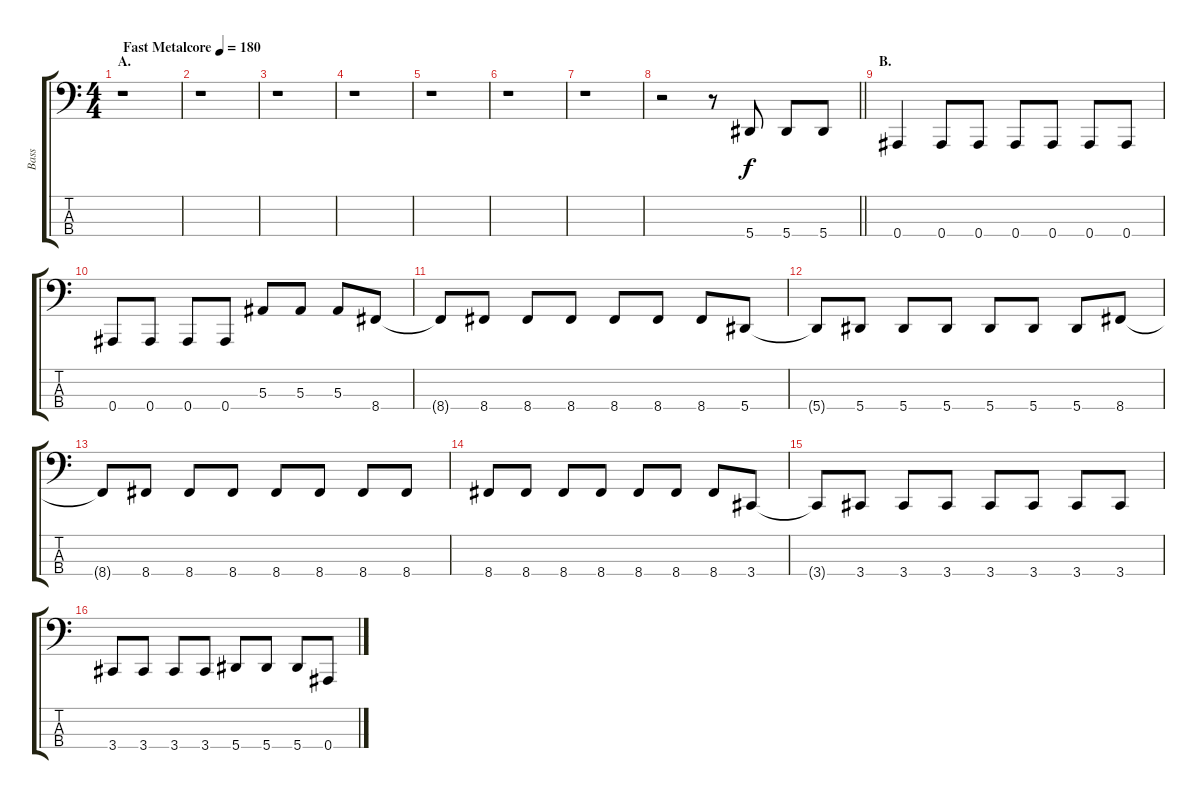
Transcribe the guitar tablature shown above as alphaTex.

\track ("Bass" "Bass") {instrument electricbasspick}
\staff {score tabs}
\tuning (Eb2 Bb1 F1 Bb0) {hide}
\ts (4 4)
\section ("" "A.")
\tempo (180 "Fast Metalcore")
\clef f4
\ks c
r.1{dy f instrument electricbasspick} |
r.1 |
r.1 |
r.1 |
r.1 |
r.1 |
r.1 |
\barLineRight lightlight
r.2 r.8 5.4.8 5.4.8 5.4.8 |
\section ("" "B.")
0.4.4 0.4.8 0.4.8 0.4.8 0.4.8 0.4.8 0.4.8 |
0.4.8 0.4.8 0.4.8 0.4.8 5.3.8 5.3.8 5.3.8 8.4.8 |
8.4{t}.8 8.4.8 8.4.8 8.4.8 8.4.8 8.4.8 8.4.8 5.4.8 |
5.4{t}.8 5.4.8 5.4.8 5.4.8 5.4.8 5.4.8 5.4.8 8.4.8 |
8.4{t}.8 8.4.8 8.4.8 8.4.8 8.4.8 8.4.8 8.4.8 8.4.8 |
8.4.8 8.4.8 8.4.8 8.4.8 8.4.8 8.4.8 8.4.8 3.4.8 |
3.4{t}.8 3.4.8 3.4.8 3.4.8 3.4.8 3.4.8 3.4.8 3.4.8 |
3.4.8 3.4.8 3.4.8 3.4.8 5.4.8 5.4.8 5.4.8 0.4.8
